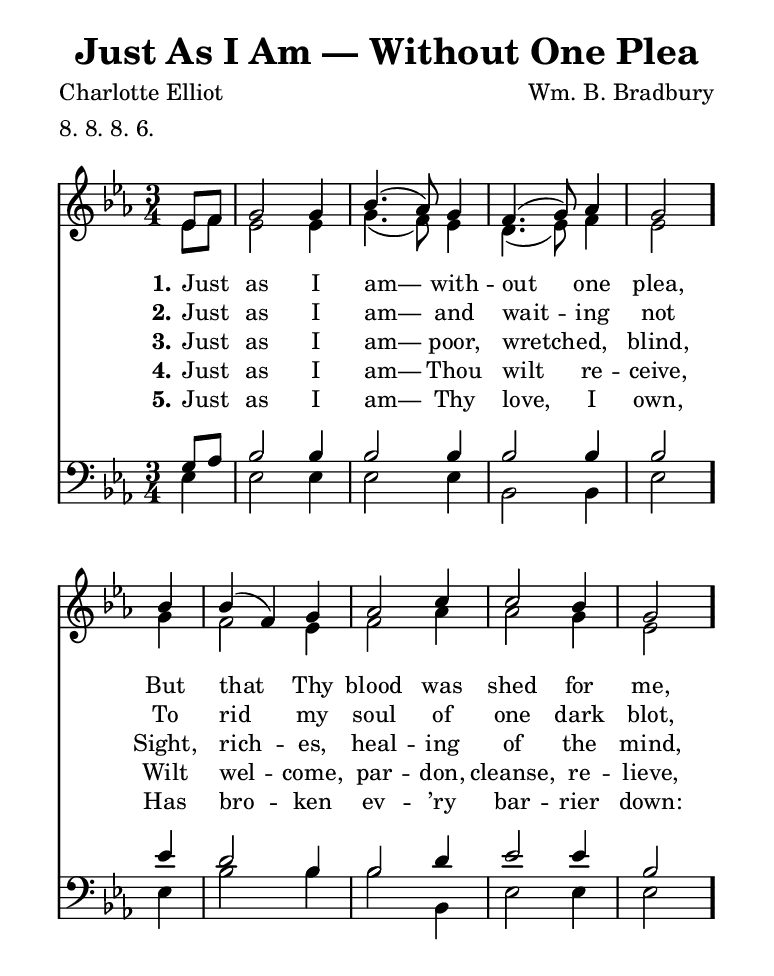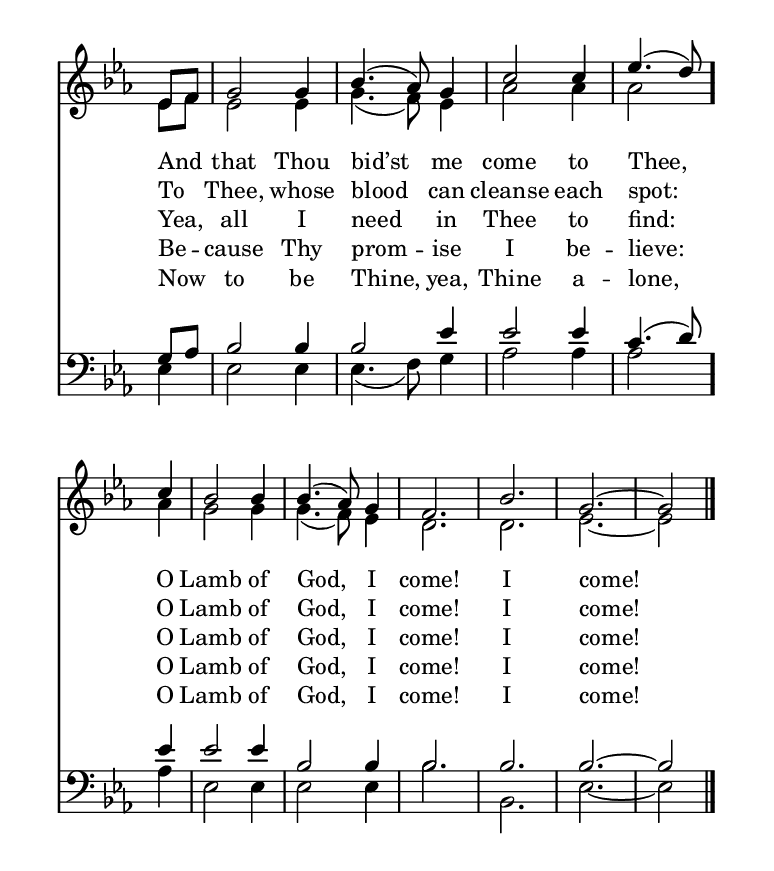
\include "common/global.ily"
\paper {
  \include "common/paper.ily"
  ragged-bottom = ##t
  ragged-last-bottom = ##t
  systems-per-page = ##f
  %page-count = ##f
}

\header{
  hymnnumber = "44"
  title = "Just As I Am — Without One Plea"
  tunename = "Woodworth"
  meter = "8. 8. 8. 6."
  poet = "Charlotte Elliot"
  composer = "Wm. B. Bradbury"
  %copyright = ""
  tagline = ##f
}

% for fermata in MIDI
ta = { \tempo 4=80 }
tb = { \tempo 4=40 }

patternAA = { c8[ c8] | c2 c4 | c4.( c8) c4 | c4.( c8) c4 | c2       }
patternAB = { c8[ c8] | c2 c4 | c2       c4 | c2       c4 | c2       }
patternAC = { c4      | c2 c4 | c2       c4 | c2       c4 | c2       }
patternAD = { c8[ c8] | c2 c4 | c4.( c8) c4 | c2       c4 | c4.( c8) }
patternAE = { c8[ c8] | c2 c4 | c4.( c8) c4 | c2       c4 | c2       }
patternAF = { c8[ c8] | c2 c4 | c2       c4 | c2       c4 | c4.( c8) }
patternAG = { c4      | c2 c4 | c4.( c8) c4 | c2       c4 | c2       }
patternBA = { c4 | c4( c4) c4 | c2 c4 | c2 c4 | c2 }
patternBB = { c4 | c2      c4 | c2 c4 | c2 c4 | c2 }
patternCA = { c4 | c2 c4 | c4.( c8) c4 | c2. | c2. | c2. ~ | c2 }
patternCB = { c4 | c2 c4 | c2       c4 | c2. | c2. | c2. ~ | c2 }

global = {
  \include "common/overrides.ily"
  \override Staff.TimeSignature.style = #'()
  \time 3/4
  \override Score.MetronomeMark.transparent = ##t % hide all fermata changes too
  \ta
  \key ees \major
  \partial 4
  \autoBeamOff
}

notesSoprano = {
\global
\relative c' {

  \changePitch \patternAA { ees f | g g | bes aes g | f g aes | g }
  \changePitch \patternBA { bes | bes f g | aes c | c bes | g }
  \changePitch \patternAD { ees f | g g | bes aes g | c c | ees d }
  \changePitch \patternCA { c | bes bes | bes aes g | f | bes | g | g }

  \bar "|."

}
}

notesAlto = {
\global
\relative e' {

  \changePitch \patternAA { ees f | ees ees | g f ees | d ees f | ees }
  \changePitch \patternBB { g | f ees | f aes | aes g | ees }
  \changePitch \patternAE { ees f | ees ees | g f ees | aes aes | aes }
  \changePitch \patternCA { aes | g g | g f ees | d | d | ees | ees }

}
}

notesTenor = {
\global
\relative a {

  \changePitch \patternAB { g aes | bes bes | bes bes | bes bes | bes }
  \changePitch \patternBB { ees | d bes | bes d | ees ees | bes }
  \changePitch \patternAF { g aes | bes bes | bes ees | ees ees | c d }
  \changePitch \patternCB { ees | ees ees | bes bes | bes | bes | bes | bes }

}
}

notesBass = {
\global
\relative f {

  \changePitch \patternAC { ees | ees ees | ees ees | bes bes | ees }
  \changePitch \patternBB { ees | bes' bes | bes bes, | ees ees | ees }
  \changePitch \patternAG { ees | ees ees | ees f g | aes aes | aes }
  \changePitch \patternCB { aes | ees ees | ees ees | bes' bes, | ees | ees }

}
}

wordsA = \lyricmode {
\set stanza = "1."

Just as I am— with -- out one plea, \bar "."
But that Thy blood was shed for me, \bar "." \break
And that Thou bid’st me come to Thee, \bar "."
O Lamb of God, I come! I come! \bar "." \break

}

wordsB = \lyricmode {
\set stanza = "2."

Just as I am— and wait -- ing not
To rid my soul of one dark blot,
To Thee, whose blood can cleanse each spot:
O Lamb of God, I come! I come!

}

wordsC = \lyricmode {
\set stanza = "3."

Just as I am— poor, wretch -- ed, blind,
Sight, rich -- es, heal -- ing of the mind,
Yea, all I need in Thee to find:
O Lamb of God, I come! I come!

}

wordsD = \lyricmode {
\set stanza = "4."

Just as I am— Thou wilt re -- ceive,
Wilt wel -- come, par -- don, cleanse, re -- lieve,
Be -- cause Thy prom -- ise I be -- lieve:
O Lamb of God, I come! I come!

}

wordsE = \lyricmode {
\set stanza = "5."

Just as I am— Thy love, I own,
Has bro -- ken ev -- ’ry bar -- rier down:
Now to be Thine, yea, Thine a -- lone,
O Lamb of God, I come! I come!

}

\score {
  \context ChoirStaff <<
    \context Staff = upper <<
      \set ChoirStaff.systemStartDelimiter = #'SystemStartBar
      \context Voice  = sopranos { \voiceOne << \notesSoprano >> }
      \context Voice  = altos { \voiceTwo << \notesAlto >> }
      \context Lyrics = one   \lyricsto sopranos \wordsA
      \context Lyrics = two   \lyricsto sopranos \wordsB
      \context Lyrics = three \lyricsto sopranos \wordsC
      \context Lyrics = four  \lyricsto sopranos \wordsD
      \context Lyrics = five  \lyricsto sopranos \wordsE
    >>
    \context Staff = men <<
      \clef bass
      \context Voice  = tenors { \voiceOne << \notesTenor >> }
      \context Voice  = basses { \voiceTwo << \notesBass >> }
    >>
  >>
  \layout {
    \include "common/layout.ily"
  }
  \midi{
    \include "common/midi.ily"
  }
}

\version "2.18.0"  % necessary for upgrading to future LilyPond versions.

% vi:set et ts=2 sw=2 ai nocindent syntax=lilypond
